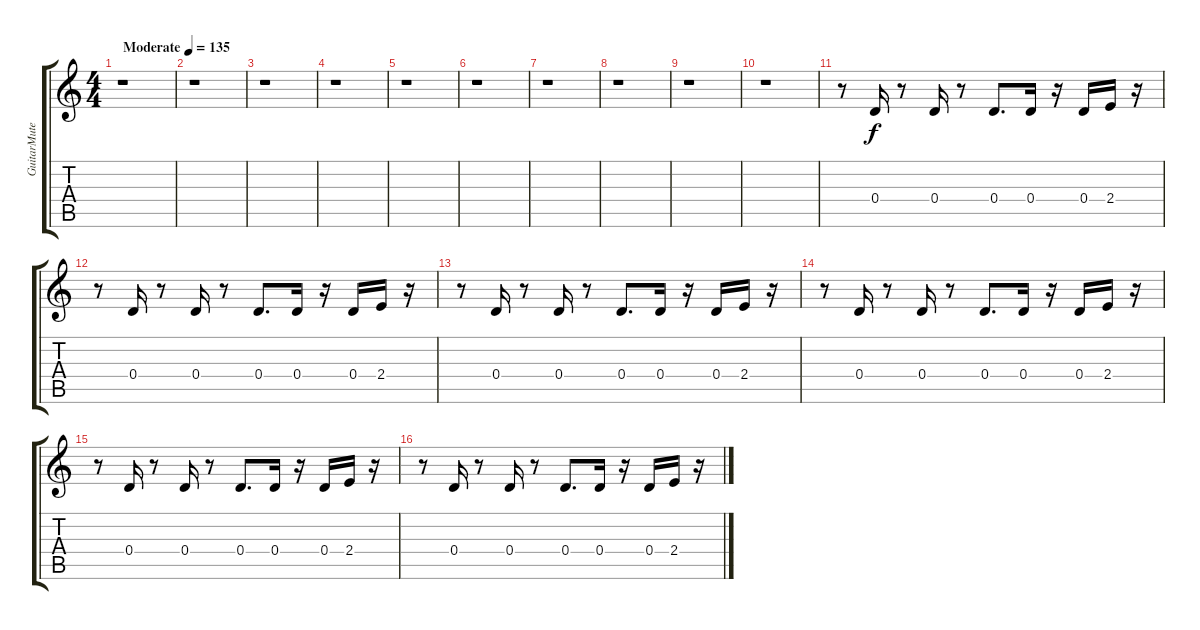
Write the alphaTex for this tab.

\track ("GuitarMuted" "GuitarMute") {instrument electricguitarmuted}
\staff {score tabs}
\tuning (E4 B3 G3 D3 A2 E2) {hide}
\ts (4 4)
\tempo (135 "Moderate")
\clef g2
\ks c
r.1{dy f instrument electricguitarmuted} |
r.1 |
r.1 |
r.1 |
r.1 |
r.1 |
r.1 |
r.1 |
r.1 |
r.1 |
r.8 0.4.16 r.8 0.4.16 r.8 0.4.8{d} 0.4.16 r.16 0.4.16 2.4.16 r.16 |
r.8 0.4.16 r.8 0.4.16 r.8 0.4.8{d} 0.4.16 r.16 0.4.16 2.4.16 r.16 |
r.8 0.4.16 r.8 0.4.16 r.8 0.4.8{d} 0.4.16 r.16 0.4.16 2.4.16 r.16 |
r.8 0.4.16 r.8 0.4.16 r.8 0.4.8{d} 0.4.16 r.16 0.4.16 2.4.16 r.16 |
r.8 0.4.16 r.8 0.4.16 r.8 0.4.8{d} 0.4.16 r.16 0.4.16 2.4.16 r.16 |
r.8 0.4.16 r.8 0.4.16 r.8 0.4.8{d} 0.4.16 r.16 0.4.16 2.4.16 r.16
